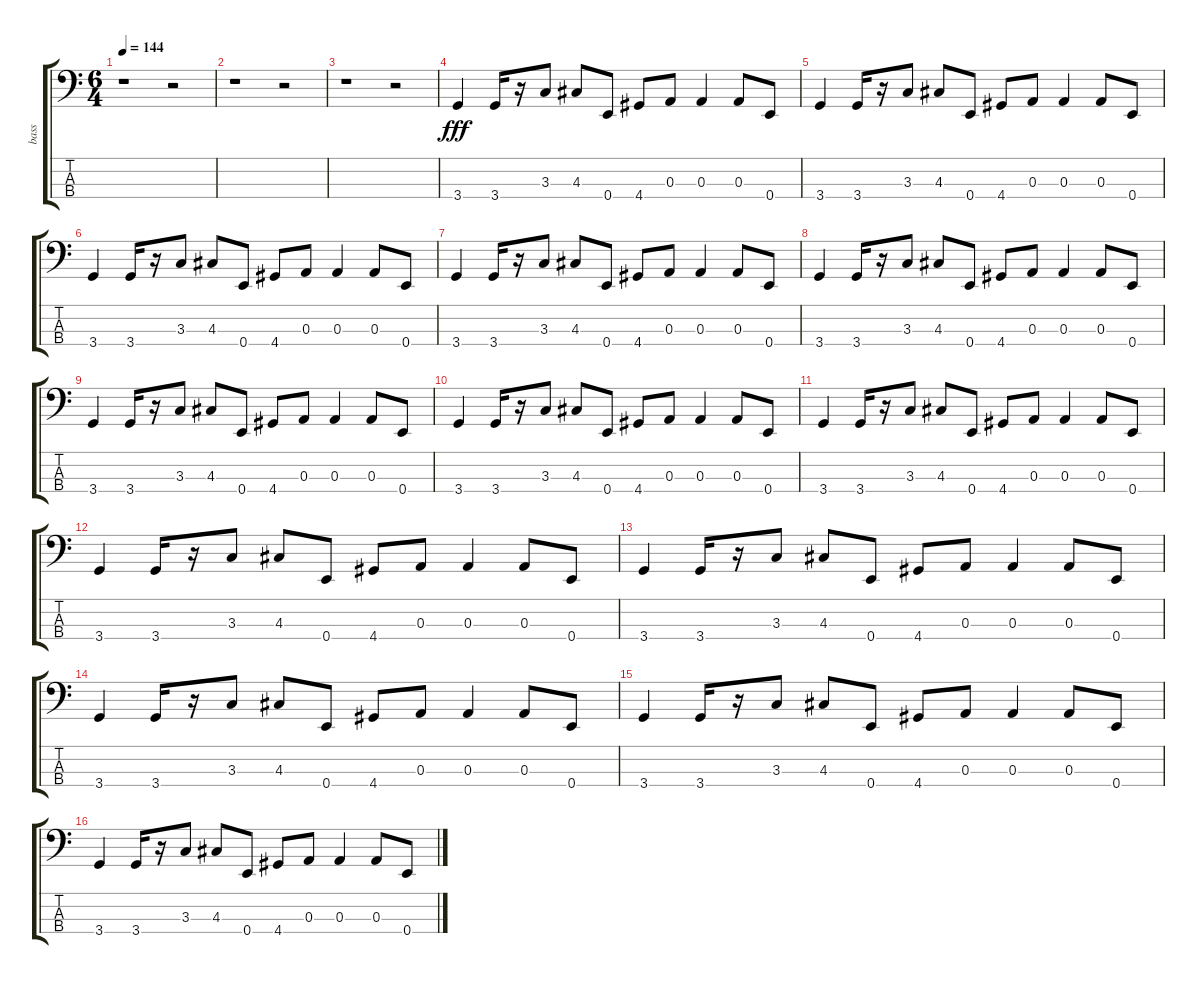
\track ("bass" "bass") {instrument electricbassfinger}
\staff {score tabs}
\tuning (G2 D2 A1 E1) {hide}
\ts (6 4)
\tempo 144
\clef f4
\ks c
r.1{dy fff instrument electricbassfinger} r.2 |
r.1 r.2 |
r.1 r.2 |
3.4.4 3.4.16 r.16 3.3.8 4.3.8 0.4.8 4.4.8 0.3.8 0.3.4 0.3.8 0.4.8 |
3.4.4 3.4.16 r.16 3.3.8 4.3.8 0.4.8 4.4.8 0.3.8 0.3.4 0.3.8 0.4.8 |
3.4.4 3.4.16 r.16 3.3.8 4.3.8 0.4.8 4.4.8 0.3.8 0.3.4 0.3.8 0.4.8 |
3.4.4 3.4.16 r.16 3.3.8 4.3.8 0.4.8 4.4.8 0.3.8 0.3.4 0.3.8 0.4.8 |
3.4.4 3.4.16 r.16 3.3.8 4.3.8 0.4.8 4.4.8 0.3.8 0.3.4 0.3.8 0.4.8 |
3.4.4 3.4.16 r.16 3.3.8 4.3.8 0.4.8 4.4.8 0.3.8 0.3.4 0.3.8 0.4.8 |
3.4.4 3.4.16 r.16 3.3.8 4.3.8 0.4.8 4.4.8 0.3.8 0.3.4 0.3.8 0.4.8 |
3.4.4 3.4.16 r.16 3.3.8 4.3.8 0.4.8 4.4.8 0.3.8 0.3.4 0.3.8 0.4.8 |
3.4.4 3.4.16 r.16 3.3.8 4.3.8 0.4.8 4.4.8 0.3.8 0.3.4 0.3.8 0.4.8 |
3.4.4 3.4.16 r.16 3.3.8 4.3.8 0.4.8 4.4.8 0.3.8 0.3.4 0.3.8 0.4.8 |
3.4.4 3.4.16 r.16 3.3.8 4.3.8 0.4.8 4.4.8 0.3.8 0.3.4 0.3.8 0.4.8 |
3.4.4 3.4.16 r.16 3.3.8 4.3.8 0.4.8 4.4.8 0.3.8 0.3.4 0.3.8 0.4.8 |
3.4.4 3.4.16 r.16 3.3.8 4.3.8 0.4.8 4.4.8 0.3.8 0.3.4 0.3.8 0.4.8
